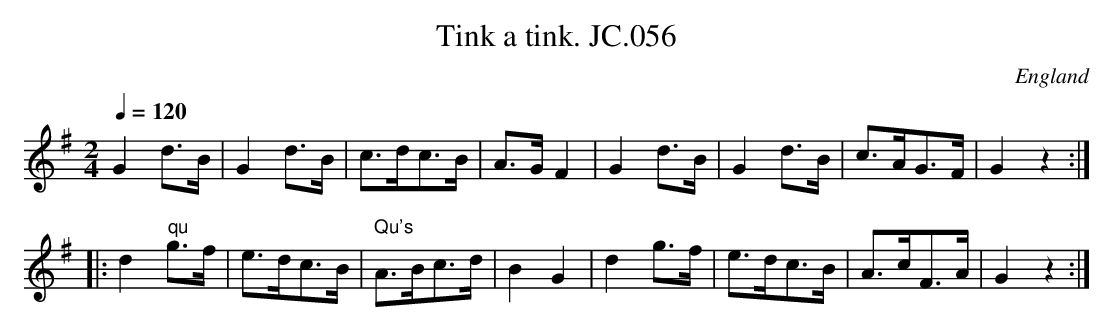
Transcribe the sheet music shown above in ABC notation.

X:1
T:Tink a tink. JC.056
L:1/8
M:2/4
O:England
Q:1/4=120
K:G
G2d>B|G2d>B|c>dc>B|A>GF2|\
G2d>B|G2d>B|c>AG>F|G2z2:|!
|:d2" qu"g>f|e>dc>B|" Qu's"A>Bc>d|B2G2|\
d2g>f|e>dc>B|A>cF>A|G2z2:|
